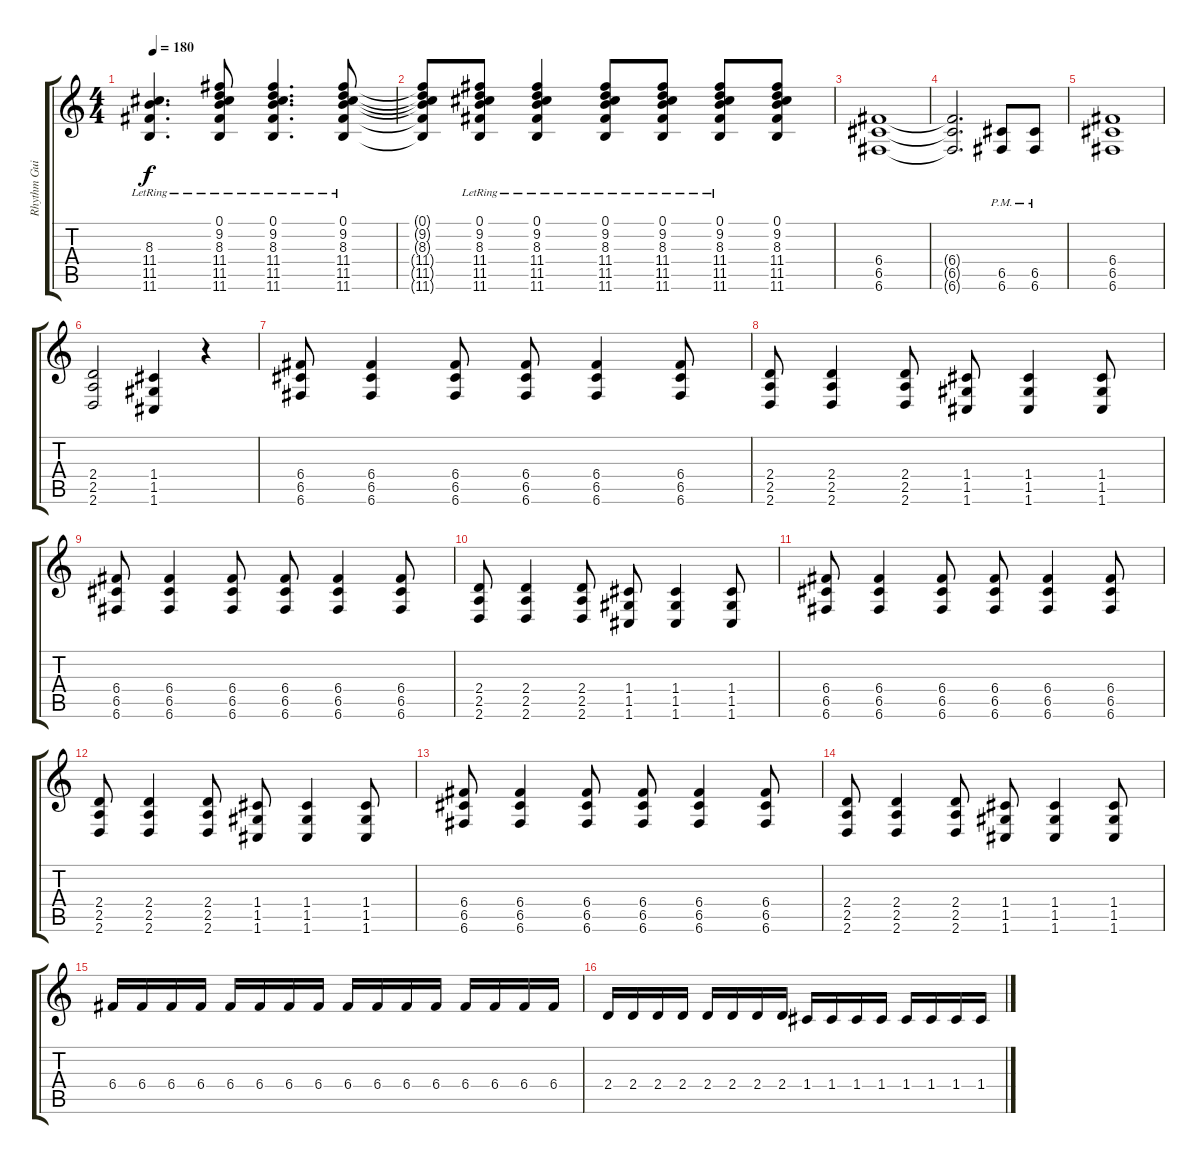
\track ("Rhythm Guitar 1" "Rhythm Gui") {instrument distortionguitar}
\staff {score tabs}
\tuning (D4 A3 F3 C3 G2 C2) {hide}
\ts (4 4)
\tempo 180
\clef g2
\ks c
(8.3{lr} 11.4{lr} 11.5{lr} 11.6{lr}).4{d dy f} (0.1{lr} 9.2{lr} 8.3{lr} 11.4{lr} 11.5{lr} 11.6{lr}).8 (0.1{lr} 9.2{lr} 8.3{lr} 11.4{lr} 11.5{lr} 11.6{lr}).4{d} (0.1 9.2 8.3{lr} 11.4{lr} 11.5{lr} 11.6{lr}).8 |
(0.1{t} 9.2{t} 8.3{t} 11.4{t} 11.5{t} 11.6{t}).8 (0.1{lr} 9.2{lr} 8.3{lr} 11.4{lr} 11.5{lr} 11.6{lr}).8 (0.1{lr} 9.2{lr} 8.3{lr} 11.4{lr} 11.5{lr} 11.6{lr}).4 (0.1{lr} 9.2{lr} 8.3{lr} 11.4{lr} 11.5{lr} 11.6{lr}).8 (0.1{lr} 9.2{lr} 8.3{lr} 11.4{lr} 11.5{lr} 11.6{lr}).8 (0.1{lr} 9.2{lr} 8.3{lr} 11.4{lr} 11.5{lr} 11.6{lr}).8 (0.1 9.2 8.3 11.4 11.5 11.6).8 |
(6.4 6.5 6.6).1 |
(6.4{t} 6.5{t} 6.6{t}).2{d} (6.5{pm} 6.6{pm}).8 (6.5{pm} 6.6{pm}).8 |
(6.4 6.5 6.6).1 |
(2.4 2.5 2.6).2 (1.4 1.5 1.6).4 r.4 |
(6.4 6.5 6.6).8 (6.4 6.5 6.6).4 (6.4 6.5 6.6).8 (6.4 6.5 6.6).8 (6.4 6.5 6.6).4 (6.4 6.5 6.6).8 |
(2.4 2.5 2.6).8 (2.4 2.5 2.6).4 (2.4 2.5 2.6).8 (1.4 1.5 1.6).8 (1.4 1.5 1.6).4 (1.4 1.5 1.6).8 |
(6.4 6.5 6.6).8 (6.4 6.5 6.6).4 (6.4 6.5 6.6).8 (6.4 6.5 6.6).8 (6.4 6.5 6.6).4 (6.4 6.5 6.6).8 |
(2.4 2.5 2.6).8 (2.4 2.5 2.6).4 (2.4 2.5 2.6).8 (1.4 1.5 1.6).8 (1.4 1.5 1.6).4 (1.4 1.5 1.6).8 |
(6.4 6.5 6.6).8 (6.4 6.5 6.6).4 (6.4 6.5 6.6).8 (6.4 6.5 6.6).8 (6.4 6.5 6.6).4 (6.4 6.5 6.6).8 |
(2.4 2.5 2.6).8 (2.4 2.5 2.6).4 (2.4 2.5 2.6).8 (1.4 1.5 1.6).8 (1.4 1.5 1.6).4 (1.4 1.5 1.6).8 |
(6.4 6.5 6.6).8 (6.4 6.5 6.6).4 (6.4 6.5 6.6).8 (6.4 6.5 6.6).8 (6.4 6.5 6.6).4 (6.4 6.5 6.6).8 |
(2.4 2.5 2.6).8 (2.4 2.5 2.6).4 (2.4 2.5 2.6).8 (1.4 1.5 1.6).8 (1.4 1.5 1.6).4 (1.4 1.5 1.6).8 |
6.4.16 6.4.16 6.4.16 6.4.16 6.4.16 6.4.16 6.4.16 6.4.16 6.4.16 6.4.16 6.4.16 6.4.16 6.4.16 6.4.16 6.4.16 6.4.16 |
2.4.16 2.4.16 2.4.16 2.4.16 2.4.16 2.4.16 2.4.16 2.4.16 1.4.16 1.4.16 1.4.16 1.4.16 1.4.16 1.4.16 1.4.16 1.4.16
